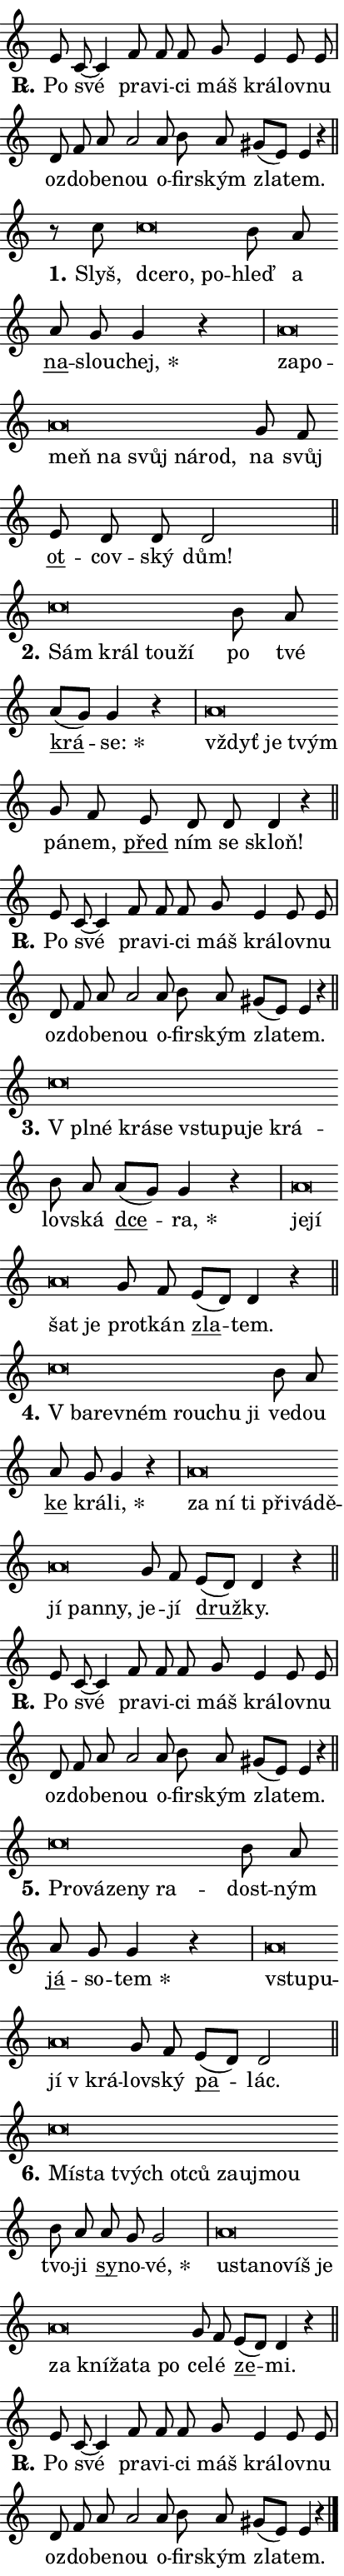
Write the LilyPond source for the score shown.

\version "2.24.0"
\header { tagline = "" }
\paper {
  indent = 0\cm
  top-margin = 0\cm
  right-margin = 0.13\cm % to fit lyric hyphens
  bottom-margin = 0\cm
  left-margin = 0\cm
  paper-width = 7\cm
  page-breaking = #ly:one-page-breaking
  system-system-spacing.basic-distance = #11
  score-system-spacing.basic-distance = #11
  ragged-last = ##f
}


%% Author: Thomas Morley
%% https://lists.gnu.org/archive/html/lilypond-user/2020-05/msg00002.html
#(define (line-position grob)
"Returns position of @var[grob} in current system:
   @code{'start}, if at first time-step
   @code{'end}, if at last time-step
   @code{'middle} otherwise
"
  (let* ((col (ly:item-get-column grob))
         (ln (ly:grob-object col 'left-neighbor))
         (rn (ly:grob-object col 'right-neighbor))
         (col-to-check-left (if (ly:grob? ln) ln col))
         (col-to-check-right (if (ly:grob? rn) rn col))
         (break-dir-left
           (and
             (ly:grob-property col-to-check-left 'non-musical #f)
             (ly:item-break-dir col-to-check-left)))
         (break-dir-right
           (and
             (ly:grob-property col-to-check-right 'non-musical #f)
             (ly:item-break-dir col-to-check-right))))
        (cond ((eqv? 1 break-dir-left) 'start)
              ((eqv? -1 break-dir-right) 'end)
              (else 'middle))))

#(define (tranparent-at-line-position vctor)
  (lambda (grob)
  "Relying on @code{line-position} select the relevant enry from @var{vctor}.
Used to determine transparency,"
    (case (line-position grob)
      ((end) (not (vector-ref vctor 0)))
      ((middle) (not (vector-ref vctor 1)))
      ((start) (not (vector-ref vctor 2))))))

noteHeadBreakVisibility =
#(define-music-function (break-visibility)(vector?)
"Makes @code{NoteHead}s transparent relying on @var{break-visibility}"
#{
  \override NoteHead.transparent =
    #(tranparent-at-line-position break-visibility)
#})

#(define delete-ledgers-for-transparent-note-heads
  (lambda (grob)
    "Reads whether a @code{NoteHead} is transparent.
If so this @code{NoteHead} is removed from @code{'note-heads} from
@var{grob}, which is supposed to be @code{LedgerLineSpanner}.
As a result ledgers are not printed for this @code{NoteHead}"
    (let* ((nhds-array (ly:grob-object grob 'note-heads))
           (nhds-list
             (if (ly:grob-array? nhds-array)
                 (ly:grob-array->list nhds-array)
                 '()))
           ;; Relies on the transparent-property being done before
           ;; Staff.LedgerLineSpanner.after-line-breaking is executed.
           ;; This is fragile ...
           (to-keep
             (remove
               (lambda (nhd)
                 (ly:grob-property nhd 'transparent #f))
               nhds-list)))
      ;; TODO find a better method to iterate over grob-arrays, similiar
      ;; to filter/remove etc for lists
      ;; For now rebuilt from scratch
      (set! (ly:grob-object grob 'note-heads)  '())
      (for-each
        (lambda (nhd)
          (ly:pointer-group-interface::add-grob grob 'note-heads nhd))
        to-keep))))

squashNotes = {
  \override NoteHead.X-extent = #'(-0.2 . 0.2)
  \override NoteHead.Y-extent = #'(-0.75 . 0)
  \override NoteHead.stencil =
    #(lambda (grob)
       (let ((pos (ly:grob-property grob 'staff-position)))
         (begin
           (if (< pos -7) (display "ERROR: Lower brevis then expected\n") (display "OK: Expected brevis position\n"))
           (if (<= pos -6) ly:text-interface::print ly:note-head::print))))
}
unSquashNotes = {
  \revert NoteHead.X-extent
  \revert NoteHead.Y-extent
  \revert NoteHead.stencil
}

hideNotes = \noteHeadBreakVisibility #begin-of-line-visible
unHideNotes = \noteHeadBreakVisibility #all-visible

% work-around for resetting accidentals
% https://lilypond.org/doc/v2.23/Documentation/notation/displaying-rhythms#unmetered-music
cadenzaMeasure = {
  \cadenzaOff
  \partial 1024 s1024
  \cadenzaOn
}

#(define-markup-command (accent layout props text) (markup?)
  "Underline accented syllable"
  (interpret-markup layout props
    #{\markup \override #'(offset . 4.3) \underline { #text }#}))

responsum = \markup \concat {
  "R" \hspace #-1.05 \path #0.1 #'((moveto 0 0.07) (lineto 0.9 0.8)) \hspace #0.05 "."
}

spaceSize = #0.6828661417322834 % exact space size for TeX Gyre Schola

\layout {
  \context {
    \Staff
    \remove "Time_signature_engraver"
    \override LedgerLineSpanner.after-line-breaking = #delete-ledgers-for-transparent-note-heads
  }
  \context {
    \Lyrics {
      \override LyricSpace.minimum-distance = \spaceSize
      \override LyricText.font-name = #"TeX Gyre Schola"
      \override LyricText.font-size = 1
      \override StanzaNumber.font-name = #"TeX Gyre Schola Bold"
      \override StanzaNumber.font-size = 1
    }
  }
  \context {
    \Score 
    \override NoteHead.text =
      #(lambda (grob) 
        (let ((pos (ly:grob-property grob 'staff-position)))
          #{\markup {
            \combine
              \halign #-0.55 \raise #(if (= pos -6) 0 0.5) \override #'(thickness . 2) \draw-line #'(3.2 . 0)
              \musicglyph "noteheads.sM1"
          }#}))
  }
}

% magnetic-lyrics.ily
%
%   written by
%     Jean Abou Samra <jean@abou-samra.fr>
%     Werner Lemberg <wl@gnu.org>
%
%   adapted by
%     Jiri Hon <jiri.hon@gmail.com>
%
% Version 2022-Apr-15

% https://www.mail-archive.com/lilypond-user@gnu.org/msg149350.html

#(define (Left_hyphen_pointer_engraver context)
   "Collect syllable-hyphen-syllable occurrences in lyrics and store
them in properties.  This engraver only looks to the left.  For
example, if the lyrics input is @code{foo -- bar}, it does the
following.

@itemize @bullet
@item
Set the @code{text} property of the @code{LyricHyphen} grob between
@q{foo} and @q{bar} to @code{foo}.

@item
Set the @code{left-hyphen} property of the @code{LyricText} grob with
text @q{foo} to the @code{LyricHyphen} grob between @q{foo} and
@q{bar}.
@end itemize

Use this auxiliary engraver in combination with the
@code{lyric-@/text::@/apply-@/magnetic-@/offset!} hook."
   (let ((hyphen #f)
         (text #f))
     (make-engraver
      (acknowledgers
       ((lyric-syllable-interface engraver grob source-engraver)
        (set! text grob)))
      (end-acknowledgers
       ((lyric-hyphen-interface engraver grob source-engraver)
        ;(when (not (grob::has-interface grob 'lyric-space-interface))
          (set! hyphen grob)));)
      ((stop-translation-timestep engraver)
       (when (and text hyphen)
         (ly:grob-set-object! text 'left-hyphen hyphen))
       (set! text #f)
       (set! hyphen #f)))))

#(define (lyric-text::apply-magnetic-offset! grob)
   "If the space between two syllables is less than the value in
property @code{LyricText@/.details@/.squash-threshold}, move the right
syllable to the left so that it gets concatenated with the left
syllable.

Use this function as a hook for
@code{LyricText@/.after-@/line-@/breaking} if the
@code{Left_@/hyphen_@/pointer_@/engraver} is active."
   (let ((hyphen (ly:grob-object grob 'left-hyphen #f)))
     (when hyphen
       (let ((left-text (ly:spanner-bound hyphen LEFT)))
         (when (grob::has-interface left-text 'lyric-syllable-interface)
           (let* ((common (ly:grob-common-refpoint grob left-text X))
                  (this-x-ext (ly:grob-extent grob common X))
                  (left-x-ext
                   (begin
                     ;; Trigger magnetism for left-text.
                     (ly:grob-property left-text 'after-line-breaking)
                     (ly:grob-extent left-text common X)))
                  ;; `delta` is the gap width between two syllables.
                  (delta (- (interval-start this-x-ext)
                            (interval-end left-x-ext)))
                  (details (ly:grob-property grob 'details))
                  (threshold (assoc-get 'squash-threshold details 0.2)))
             (when (< delta threshold)
               (let* (;; We have to manipulate the input text so that
                      ;; ligatures crossing syllable boundaries are not
                      ;; disabled.  For languages based on the Latin
                      ;; script this is essentially a beautification.
                      ;; However, for non-Western scripts it can be a
                      ;; necessity.
                      (lt (ly:grob-property left-text 'text))
                      (rt (ly:grob-property grob 'text))
                      (is-space (grob::has-interface hyphen 'lyric-space-interface))
                      (space (if is-space " " ""))
                      (extra-delta (if is-space spaceSize 0))
                      ;; Append new syllable.
                      (ltrt-space (if (and (string? lt) (string? rt))
                                (string-append lt space rt)
                                (make-concat-markup (list lt space rt))))
                      ;; Right-align `ltrt` to the right side.
                      (ltrt-space-markup (grob-interpret-markup
                               grob
                               (make-translate-markup
                                (cons (interval-length this-x-ext) 0)
                                (make-right-align-markup ltrt-space)))))
                 (begin
                   ;; Don't print `left-text`.
                   (ly:grob-set-property! left-text 'stencil #f)
                   ;; Set text and stencil (which holds all collected
                   ;; syllables so far) and shift it to the left.
                   (ly:grob-set-property! grob 'text ltrt-space)
                   (ly:grob-set-property! grob 'stencil ltrt-space-markup)
                   (ly:grob-translate-axis! grob (- (- delta extra-delta)) X))))))))))


#(define (lyric-hyphen::displace-bounds-first grob)
   ;; Make very sure this callback isn't triggered too early.
   (let ((left (ly:spanner-bound grob LEFT))
         (right (ly:spanner-bound grob RIGHT)))
     (ly:grob-property left 'after-line-breaking)
     (ly:grob-property right 'after-line-breaking)
     (ly:lyric-hyphen::print grob)))

squashThreshold = #0.4

\layout {
  \context {
    \Lyrics
    \consists #Left_hyphen_pointer_engraver
    \override LyricText.after-line-breaking =
      #lyric-text::apply-magnetic-offset!
    \override LyricHyphen.stencil = #lyric-hyphen::displace-bounds-first
    \override LyricText.details.squash-threshold = \squashThreshold
    \override LyricHyphen.minimum-distance = 0
    \override LyricHyphen.minimum-length = \squashThreshold
  }
}

squashText = \override LyricText.details.squash-threshold = 9999
unSquashText = \override LyricText.details.squash-threshold = \squashThreshold

leftText = \override LyricText.self-alignment-X = #LEFT
unLeftText = \revert LyricText.self-alignment-X

starOffset = #(lambda (grob) 
                (let ((x_offset (ly:self-alignment-interface::aligned-on-x-parent grob)))
                  (if (= x_offset 0) 0 (+ x_offset 1.2))))

star = #(define-music-function (syllable)(string?)
"Append star separator at the end of a syllable"
#{
  \once \override LyricText.X-offset = #starOffset
  \lyricmode { \markup {
    #syllable
    \override #'((font-name . "TeX Gyre Schola Bold")) \hspace #0.2 \lower #0.65 \larger "*"
  } }
#})

starAccent = #(define-music-function (syllable)(string?)
"Append star separator at the end of a syllable and make accent"
#{
  \once \override LyricText.X-offset = #starOffset
  \lyricmode { \markup {
    \accent #syllable
    \override #'((font-name . "TeX Gyre Schola Bold")) \hspace #0.2 \lower #0.65 \larger "*"
  } }
#})

breath = #(define-music-function (syllable)(string?)
"Append breathing indicator at the end of a syllable"
#{
  \lyricmode { \markup { #syllable "+" } }
#})

optionalBreath = #(define-music-function (syllable)(string?)
"Append optional breathing indicator at the end of a syllable"
#{
  \lyricmode { \markup { #syllable "(+)" } }
#})


\score {
    <<
        \new Voice = "melody" { \cadenzaOn \key c \major \relative { e'8 c~ c4 f8 f f g \bar "" e4 e8 e \cadenzaMeasure \bar "|" d f a a2 \bar "" a8 b a gis[( e)] e4 r \cadenzaMeasure \bar "||" \break } }
        \new Lyrics \lyricsto "melody" { \lyricmode { \set stanza = \responsum
Po své pra -- vi -- ci máš krá -- lov -- nu oz -- do -- be -- nou o -- fir -- ským zla -- tem. } }
    >>
    \layout {}
}

\score {
    <<
        \new Voice = "melody" { \cadenzaOn \key c \major \relative { r8 c''8 \squashNotes c\breve*1/16 \hideNotes \breve*1/16 \breve*1/16 \bar "" \unHideNotes \unSquashNotes b8 a \bar "" a g g4 r \cadenzaMeasure \bar "|" \squashNotes a\breve*1/16 \hideNotes \breve*1/16 \bar "" \breve*1/16 \bar "" \breve*1/16 \bar "" \breve*1/16 \bar "" \breve*1/16 \breve*1/16 \bar "" \unHideNotes \unSquashNotes g8 f \bar "" e d d d2 \cadenzaMeasure \bar "||" \break } }
        \new Lyrics \lyricsto "melody" { \lyricmode { \set stanza = "1."
Slyš, \leftText dce -- \squashText ro, po -- \unLeftText \unSquashText hleď a \markup \accent na -- slou -- \star chej, \leftText za -- \squashText po -- meň na svůj ná -- rod, \unLeftText \unSquashText na svůj \markup \accent ot -- cov -- ský dům! } }
    >>
    \layout {}
}

\score {
    <<
        \new Voice = "melody" { \cadenzaOn \key c \major \relative { \squashNotes c''\breve*1/16 \hideNotes \breve*1/16 \bar "" \breve*1/16 \breve*1/16 \bar "" \unHideNotes \unSquashNotes b8 a \bar "" a[( g)] g4 r \cadenzaMeasure \bar "|" \squashNotes a\breve*1/16 \hideNotes \breve*1/16 \breve*1/16 \bar "" \unHideNotes \unSquashNotes g8 f \bar "" e d d d4 r \cadenzaMeasure \bar "||" \break } }
        \new Lyrics \lyricsto "melody" { \lyricmode { \set stanza = "2."
\leftText Sám \squashText král tou -- ží \unLeftText \unSquashText po tvé \markup \accent krá -- \star se: \leftText vždyť \squashText je tvým \unLeftText \unSquashText pá -- nem, \markup \accent před ním se skloň! } }
    >>
    \layout {}
}

\score {
    <<
        \new Voice = "melody" { \cadenzaOn \key c \major \relative { e'8 c~ c4 f8 f f g \bar "" e4 e8 e \cadenzaMeasure \bar "|" d f a a2 \bar "" a8 b a gis[( e)] e4 r \cadenzaMeasure \bar "||" \break } }
        \new Lyrics \lyricsto "melody" { \lyricmode { \set stanza = \responsum
Po své pra -- vi -- ci máš krá -- lov -- nu oz -- do -- be -- nou o -- fir -- ským zla -- tem. } }
    >>
    \layout {}
}

\score {
    <<
        \new Voice = "melody" { \cadenzaOn \key c \major \relative { \squashNotes c''\breve*1/16 \hideNotes \breve*1/16 \bar "" \breve*1/16 \bar "" \breve*1/16 \bar "" \breve*1/16 \bar "" \breve*1/16 \bar "" \breve*1/16 \breve*1/16 \bar "" \unHideNotes \unSquashNotes b8 a \bar "" a[( g)] g4 r \cadenzaMeasure \bar "|" \squashNotes a\breve*1/16 \hideNotes \breve*1/16 \bar "" \breve*1/16 \breve*1/16 \bar "" \unHideNotes \unSquashNotes g8 f \bar "" e[( d)] d4 r \cadenzaMeasure \bar "||" \break } }
        \new Lyrics \lyricsto "melody" { \lyricmode { \set stanza = "3."
\leftText "V pl" -- \squashText né krá -- se vstu -- pu -- je krá -- \unLeftText \unSquashText lov -- ská \markup \accent dce -- \star ra, \leftText je -- \squashText jí šat je \unLeftText \unSquashText pro -- tkán \markup \accent zla -- tem. } }
    >>
    \layout {}
}

\score {
    <<
        \new Voice = "melody" { \cadenzaOn \key c \major \relative { \squashNotes c''\breve*1/16 \hideNotes \breve*1/16 \bar "" \breve*1/16 \bar "" \breve*1/16 \bar "" \breve*1/16 \breve*1/16 \bar "" \unHideNotes \unSquashNotes b8 a \bar "" a g g4 r \cadenzaMeasure \bar "|" \squashNotes a\breve*1/16 \hideNotes \breve*1/16 \bar "" \breve*1/16 \bar "" \breve*1/16 \bar "" \breve*1/16 \bar "" \breve*1/16 \bar "" \breve*1/16 \bar "" \breve*1/16 \breve*1/16 \bar "" \unHideNotes \unSquashNotes g8 f \bar "" e[( d)] d4 r \cadenzaMeasure \bar "||" \break } }
        \new Lyrics \lyricsto "melody" { \lyricmode { \set stanza = "4."
\leftText "V ba" -- \squashText rev -- ném rou -- chu ji \unLeftText \unSquashText ve -- dou \markup \accent ke krá -- \star li, \leftText za \squashText ní ti při -- vá -- dě -- jí pan -- ny, \unLeftText \unSquashText je -- jí \markup \accent druž -- ky. } }
    >>
    \layout {}
}

\score {
    <<
        \new Voice = "melody" { \cadenzaOn \key c \major \relative { e'8 c~ c4 f8 f f g \bar "" e4 e8 e \cadenzaMeasure \bar "|" d f a a2 \bar "" a8 b a gis[( e)] e4 r \cadenzaMeasure \bar "||" \break } }
        \new Lyrics \lyricsto "melody" { \lyricmode { \set stanza = \responsum
Po své pra -- vi -- ci máš krá -- lov -- nu oz -- do -- be -- nou o -- fir -- ským zla -- tem. } }
    >>
    \layout {}
}

\score {
    <<
        \new Voice = "melody" { \cadenzaOn \key c \major \relative { \squashNotes c''\breve*1/16 \hideNotes \breve*1/16 \bar "" \breve*1/16 \bar "" \breve*1/16 \breve*1/16 \bar "" \unHideNotes \unSquashNotes b8 a \bar "" a g g4 r \cadenzaMeasure \bar "|" \squashNotes a\breve*1/16 \hideNotes \breve*1/16 \bar "" \breve*1/16 \breve*1/16 \bar "" \unHideNotes \unSquashNotes g8 f \bar "" e[( d)] d2 \cadenzaMeasure \bar "||" \break } }
        \new Lyrics \lyricsto "melody" { \lyricmode { \set stanza = "5."
\leftText Pro -- \squashText vá -- ze -- ny ra -- \unLeftText \unSquashText dost -- ným \markup \accent já -- so -- \star tem \leftText vstu -- \squashText pu -- jí "v krá" -- \unLeftText \unSquashText lov -- ský \markup \accent pa -- lác. } }
    >>
    \layout {}
}

\score {
    <<
        \new Voice = "melody" { \cadenzaOn \key c \major \relative { \squashNotes c''\breve*1/16 \hideNotes \breve*1/16 \bar "" \breve*1/16 \bar "" \breve*1/16 \bar "" \breve*1/16 \bar "" \breve*1/16 \bar "" \breve*1/16 \breve*1/16 \bar "" \unHideNotes \unSquashNotes b8 a \bar "" a g g2 \cadenzaMeasure \bar "|" \squashNotes a\breve*1/16 \hideNotes \breve*1/16 \bar "" \breve*1/16 \bar "" \breve*1/16 \bar "" \breve*1/16 \bar "" \breve*1/16 \bar "" \breve*1/16 \bar "" \breve*1/16 \bar "" \breve*1/16 \breve*1/16 \bar "" \unHideNotes \unSquashNotes g8 f \bar "" e[( d)] d4 r \cadenzaMeasure \bar "||" \break } }
        \new Lyrics \lyricsto "melody" { \lyricmode { \set stanza = "6."
\leftText Mí -- \squashText sta tvých ot -- ců za -- u -- jmou \unLeftText \unSquashText tvo -- ji \markup \accent sy -- no -- \star vé, \leftText u -- \squashText sta -- no -- víš je za kní -- ža -- ta po \unLeftText \unSquashText ce -- lé \markup \accent ze -- mi. } }
    >>
    \layout {}
}

\score {
    <<
        \new Voice = "melody" { \cadenzaOn \key c \major \relative { e'8 c~ c4 f8 f f g \bar "" e4 e8 e \cadenzaMeasure \bar "|" d f a a2 \bar "" a8 b a gis[( e)] e4 r \cadenzaMeasure \bar "||" \break } \bar "|." }
        \new Lyrics \lyricsto "melody" { \lyricmode { \set stanza = \responsum
Po své pra -- vi -- ci máš krá -- lov -- nu oz -- do -- be -- nou o -- fir -- ským zla -- tem. } }
    >>
    \layout {}
}
